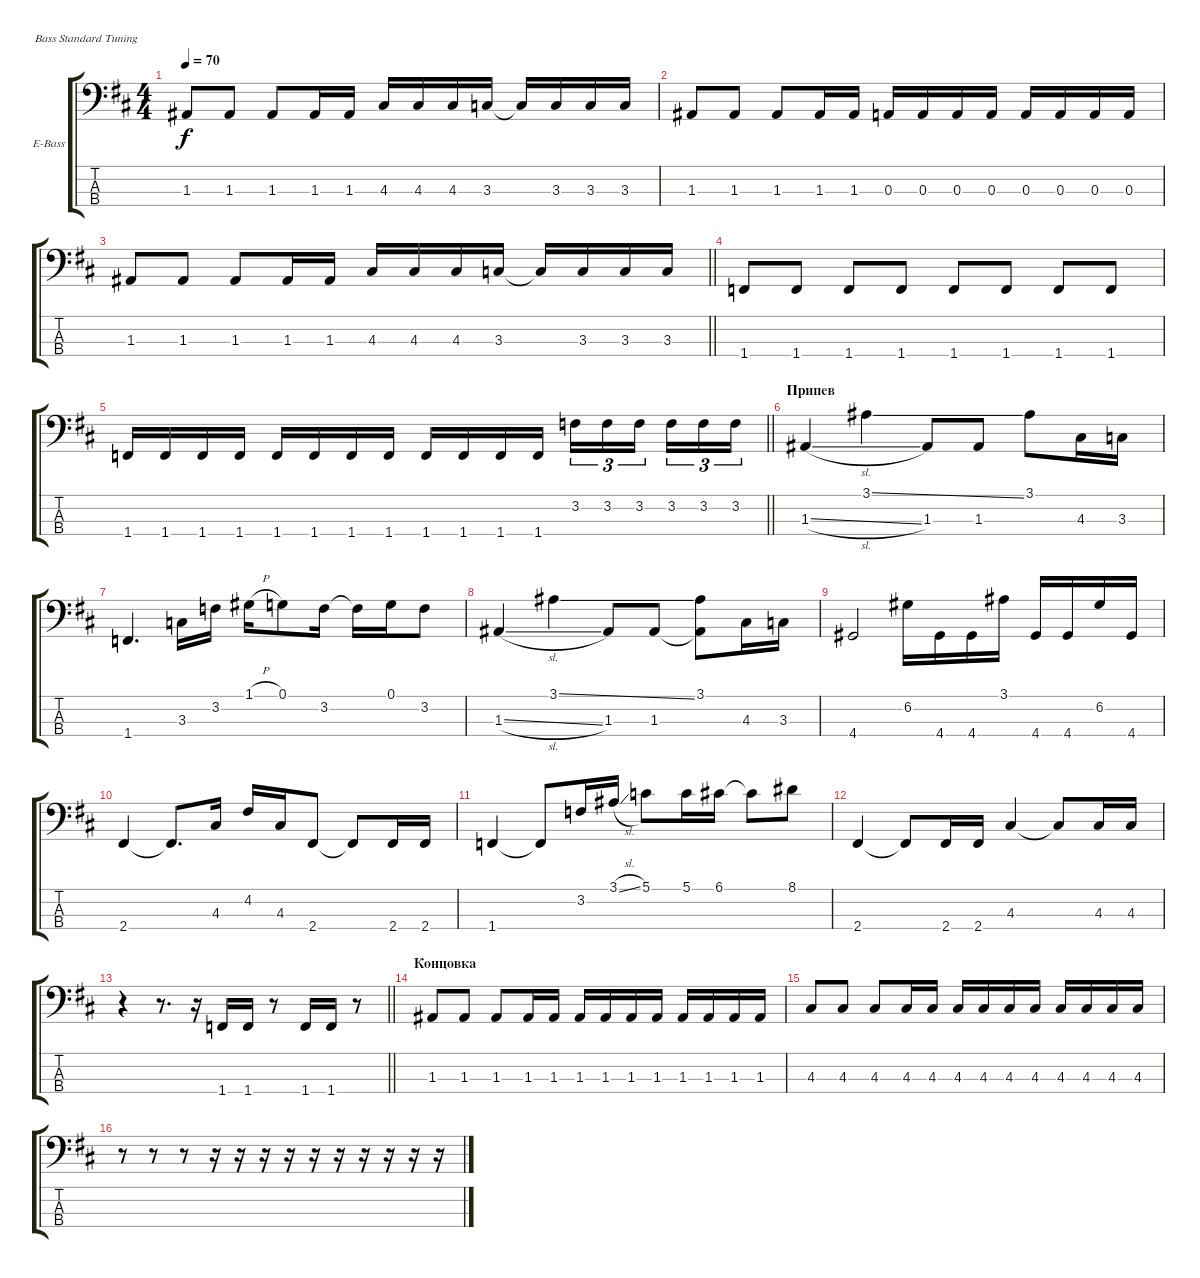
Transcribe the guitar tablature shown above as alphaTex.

\bracketExtendMode groupsimilarinstruments
\firstSystemTrackNameOrientation horizontal
\otherSystemsTrackNameOrientation horizontal
\track ("Алексей Харьков" "E-Bass") {instrument electricbassfinger}
\staff {score tabs}
\tuning (G2 D2 A1 E1)
\ts (4 4)
\tempo 70
\clef f4
\scale
0.333333
\ks bminor
1.3.8{dy f} 1.3.8 1.3.8 1.3.16 1.3.16 4.3.16 4.3.16 4.3.16 3.3.16 3.3{t}.16 3.3.16 3.3.16 3.3.16 |
\scale
0.333333 1.3.8 1.3.8 1.3.8 1.3.16 1.3.16 0.3.16 0.3.16 0.3.16 0.3.16 0.3.16 0.3.16 0.3.16 0.3.16 |
\scale
0.333333
\barLineRight lightlight
1.3.8 1.3.8 1.3.8 1.3.16 1.3.16 4.3.16 4.3.16 4.3.16 3.3.16 3.3{t}.16 3.3.16 3.3.16 3.3.16 |
\scale
0.333333 1.4.8 1.4.8 1.4.8 1.4.8 1.4.8 1.4.8 1.4.8 1.4.8 |
\scale
0.333333
\barLineRight lightlight
1.4.16 1.4.16 1.4.16 1.4.16 1.4.16 1.4.16 1.4.16 1.4.16 1.4.16 1.4.16 1.4.16 1.4.16 3.2.16{tu (3 2)} 3.2.16{tu (3 2)} 3.2.16{tu (3 2)} 3.2.16{tu (3 2)} 3.2.16{tu (3 2)} 3.2.16{tu (3 2)} |
\section ("" "Припев")
\scale
0.333333 1.3{sl}.4 3.1{ss}.4 1.3.8 1.3.8 3.1.8 4.3.16 3.3.16 |
\scale
0.333333 1.4.4{d} 3.3.16 3.2.16 1.1{h}.16 0.1.8 3.2.16 3.2{t}.16 0.1.16 3.2.8 |
\scale
0.333333 1.3{sl}.4 3.1{ss}.4 1.3.8 1.3.8 (3.1 1.3{t}).8 4.3.16 3.3.16 |
\scale
0.333333 4.4.2 6.2.16 4.4.16 4.4.16 3.1.16 4.4.16 4.4.16 6.2.16 4.4.16 |
\scale
0.333333 2.4.4 2.4{t}.8{d} 4.3.16 4.2.16 4.3.16 2.4.8 2.4{t}.8 2.4.16 2.4.16 |
\scale
0.333333 1.4.4 1.4{t}.8 3.2.16 3.1{sl}.16 5.1.8 5.1.16 6.1.16 6.1{t}.8 8.1.8 |
\scale
0.333333 2.4.4 2.4{t}.8 2.4.16 2.4.16 4.3.4 4.3{t}.8 4.3.16 4.3.16 |
\scale
0.333333
\barLineRight lightlight
r.4 r.8{d} r.16 1.4.16 1.4.16 r.8 1.4.16 1.4.16 r.8 |
\section ("" "Концовка")
\scale
0.333333 1.3.8 1.3.8 1.3.8 1.3.16 1.3.16 1.3.16 1.3.16 1.3.16 1.3.16 1.3.16 1.3.16 1.3.16 1.3.16 |
\scale
0.333333 4.3.8 4.3.8 4.3.8 4.3.16 4.3.16 4.3.16 4.3.16 4.3.16 4.3.16 4.3.16 4.3.16 4.3.16 4.3.16 |
\scale
0.333333 r.8 r.8 r.8 r.16 r.16 r.16 r.16 r.16 r.16 r.16 r.16 r.16 r.16
